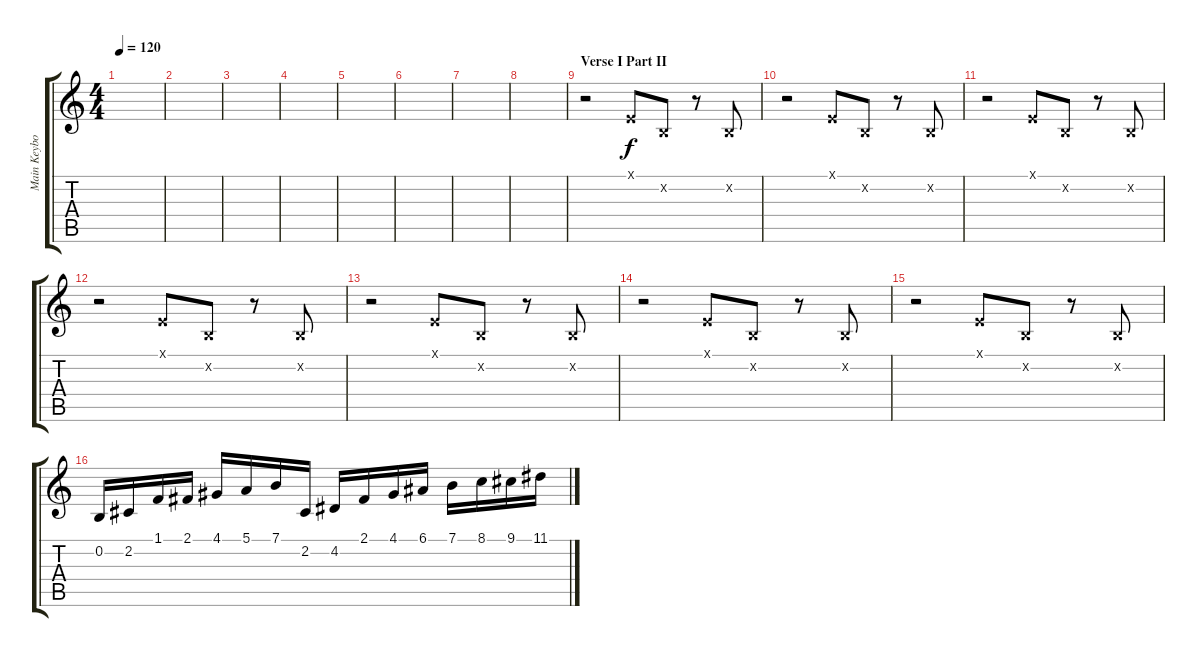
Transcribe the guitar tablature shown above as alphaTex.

\track ("Main Keyboard" "Main Keybo") {instrument lead1square}
\staff {score tabs}
\tuning (E4 B3 G3 D3 A2 E2) {hide}
\ts (4 4)
\tempo 120
\clef g2
\ks c
|
|
|
|
|
|
|
|
\section ("" "Verse I Part II")
r.2 0.1{x}.8 0.2{x}.8 r.8 0.2{x}.8 |
r.2 0.1{x}.8 0.2{x}.8 r.8 0.2{x}.8 |
r.2 0.1{x}.8 0.2{x}.8 r.8 0.2{x}.8 |
r.2 0.1{x}.8 0.2{x}.8 r.8 0.2{x}.8 |
r.2 0.1{x}.8 0.2{x}.8 r.8 0.2{x}.8 |
r.2 0.1{x}.8 0.2{x}.8 r.8 0.2{x}.8 |
r.2 0.1{x}.8 0.2{x}.8 r.8 0.2{x}.8 |
0.2.16{instrument vibraphone} 2.2.16 1.1.16 2.1.16 4.1.16 5.1.16 7.1.16 2.2.16 4.2.16 2.1.16 4.1.16 6.1.16 7.1.16 8.1.16 9.1.16 11.1.16
